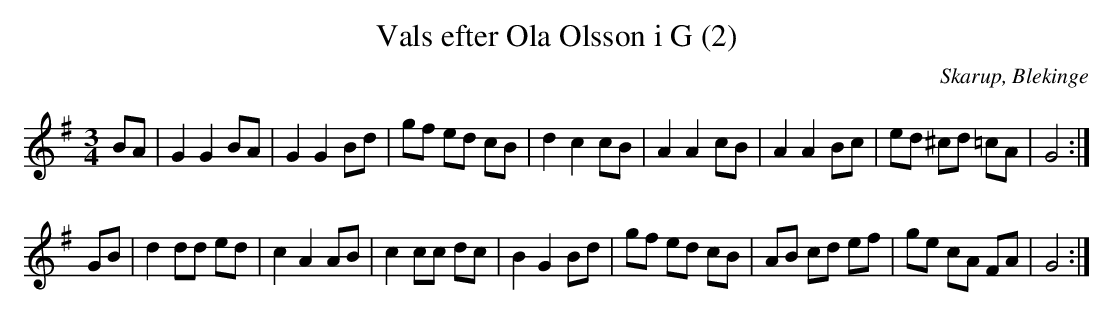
X:1
T:Vals efter Ola Olsson i G (2)
M:3/4
L:1/8
O:Skarup, Blekinge
K:G
BA | G2 G2 BA | G2 G2 Bd | gf ed cB | d2 c2 cB | A2 A2 cB | A2 A2 Bc | ed ^cd =cA | G4 :|
GB | d2 dd ed | c2 A2 AB | c2 cc dc | B2 G2 Bd | gf ed cB | AB cd ef | ge cA FA | G4 :|
